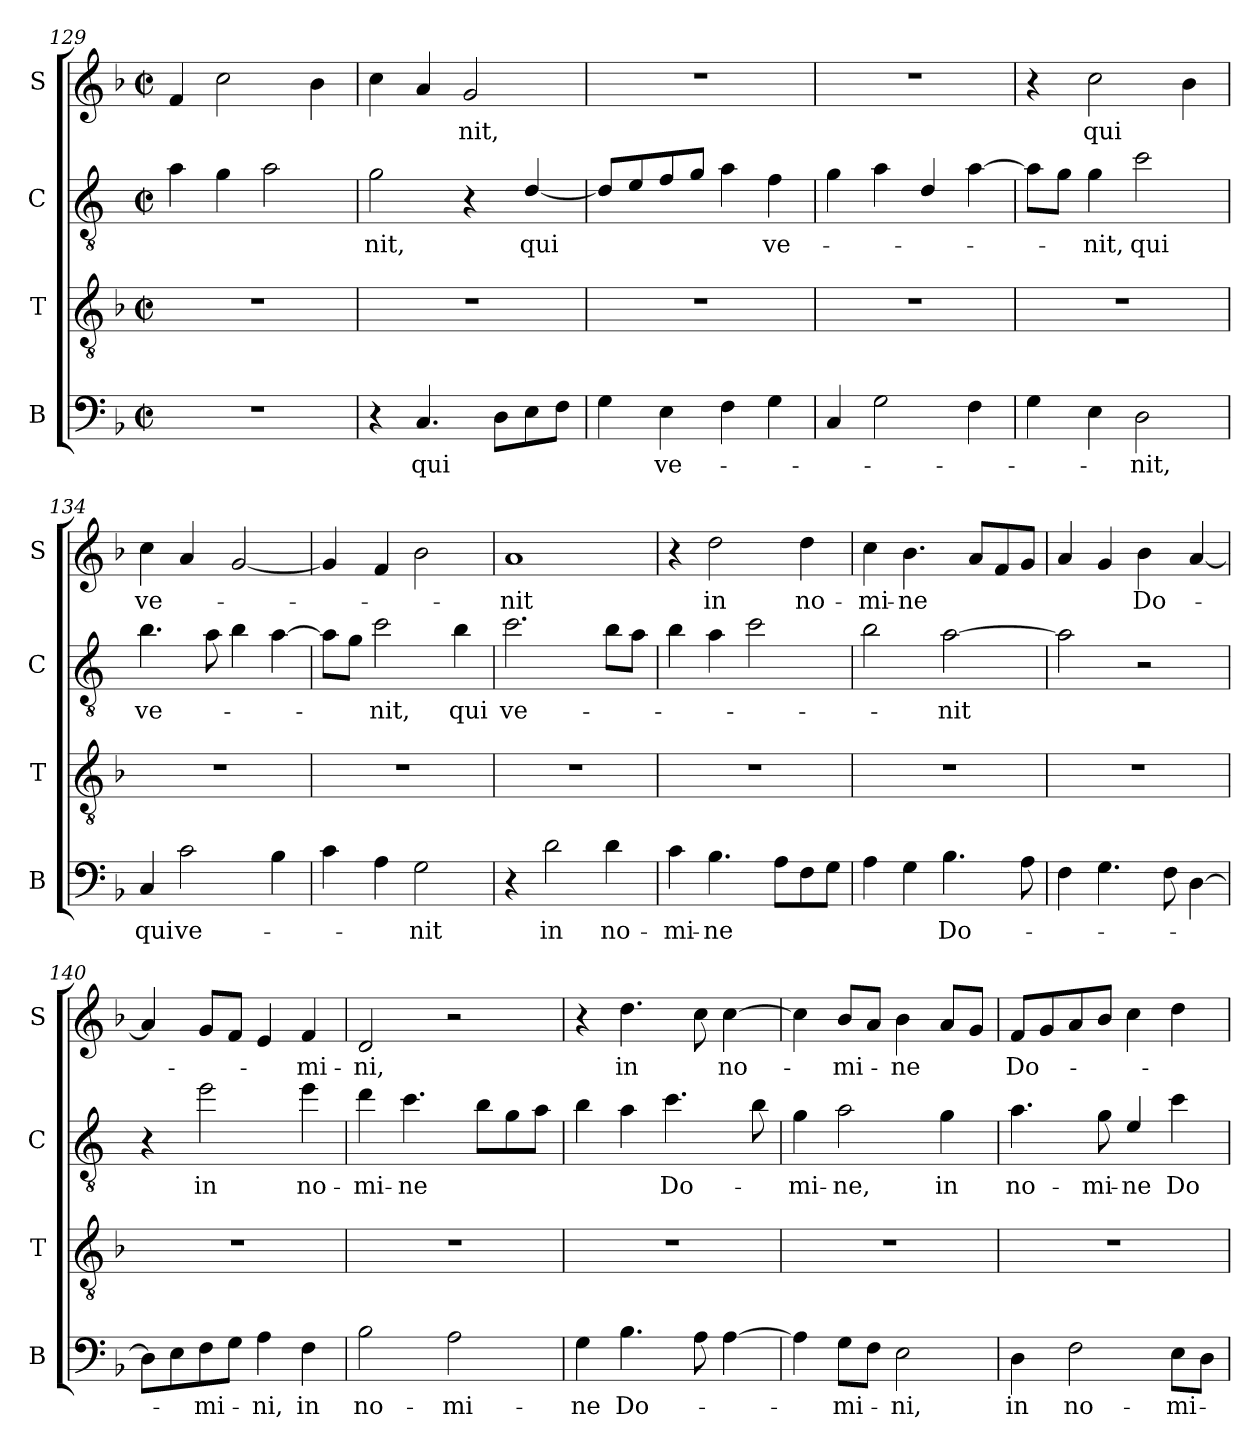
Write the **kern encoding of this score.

**kern	**text	**kern	**kern	**text	**kern	**text
*part4	*part4	*part3	*part2	*part2	*part1	*part1
*staff4	*staff4	*staff3	*staff2	*staff2	*staff1	*staff1
*I"B	*	*I"T	*I"C	*	*I"S	*
*I'B	*	*I'T	*I'C	*	*I'S	*
*clefF4	*	*clefGv2	*clefGv2	*	*clefG2	*
*	*	*	*ITrd4c7	*	*	*
*k[b-]	*	*k[b-]	*k[b-]	*	*k[b-]	*
*M2/2	*	*M2/2	*M2/2	*	*M2/2	*
*met(c|)	*	*met(c|)	*met(c|)	*	*met(c|)	*
=129	=129	=129	=129	=129	=129	=129
1r	.	1r	4d\	.	4f/	.
.	.	.	4c\	.	2cc\	.
.	.	.	2d\	.	.	.
.	.	.	.	.	4b-\	.
=130	=130	=130	=130	=130	=130	=130
!	!	!	!	!LO:LY:b	!	!
4r	.	1r	2c\	nit,	4cc\	.
!	!LO:LY:b	!	!	!	!	!
4.C/	qui	.	.	.	4a/	.
!	!	!	!	!	!	!LO:LY:b
.	.	.	4r	.	2g/	-nit,
8D\L	.	.	.	.	.	.
!	!	!	!	!LO:LY:b	!	!
8E\	.	.	[4G/	qui	.	.
8F\J	.	.	.	.	.	.
=131	=131	=131	=131	=131	=131	=131
4G\	.	1r	8G/L]	.	1r	.
.	.	.	8A/	.	.	.
!	!LO:LY:b	!	!	!	!	!
4E\	ve-	.	8B-/	.	.	.
.	.	.	8c/J	.	.	.
4F\	.	.	4d\	.	.	.
!	!	!	!	!LO:LY:b	!	!
4G\	.	.	4B-\	ve-	.	.
=132	=132	=132	=132	=132	=132	=132
4C/	.	1r	4c\	.	1r	.
2G\	.	.	4d\	.	.	.
.	.	.	4G/	.	.	.
4F\	.	.	[4d\	.	.	.
!!LO:LB:g=z
=133	=133	=133	=133	=133	=133	=133
4G\	.	1r	8d\L]	.	4r	.
.	.	.	8c\J	.	.	.
!	!	!	!	!LO:LY:b	!	!LO:LY:b
4E\	.	.	4c\	-nit,	2cc\	qui
!	!LO:LY:b	!	!	!LO:LY:b	!	!
2D\	-nit,	.	2f\	qui	.	.
.	.	.	.	.	4b-\	.
=134	=134	=134	=134	=134	=134	=134
!	!LO:LY:b	!	!	!LO:LY:b	!	!LO:LY:b
4C/	qui	1r	4.e\	ve-	4cc\	ve-
!	!LO:LY:b	!	!	!	!	!
2c\	ve-	.	.	.	4a/	.
.	.	.	8d\	.	.	.
.	.	.	4e\	.	[2g/	.
4B-\	.	.	[4d\	.	.	.
=135	=135	=135	=135	=135	=135	=135
4c\	.	1r	8d\L]	.	4g/]	.
.	.	.	8c\J	.	.	.
!	!	!	!	!LO:LY:b	!	!
4A\	.	.	2f\	-nit,	4f/	.
!	!LO:LY:b	!	!	!	!	!
2G\	-nit	.	.	.	2b-\	.
!	!	!	!	!LO:LY:b	!	!
.	.	.	4e\	qui	.	.
=136	=136	=136	=136	=136	=136	=136
!	!	!	!	!LO:LY:b	!	!LO:LY:b
4r	.	1r	2.f\	ve-	1a	-nit
!	!LO:LY:b	!	!	!	!	!
2d\	in	.	.	.	.	.
!	!LO:LY:b	!	!	!	!	!
4d\	no-	.	8e\L	.	.	.
.	.	.	8d\J	.	.	.
=137	=137	=137	=137	=137	=137	=137
!	!LO:LY:b	!	!	!	!	!
4c\	-mi-	1r	4e\	.	4r	.
!	!LO:LY:b	!	!	!	!	!LO:LY:b
4.B-\	-ne	.	4d\	.	2dd\	in
.	.	.	2f\	.	.	.
8A\L	.	.	.	.	.	.
!	!	!	!	!	!	!LO:LY:b
8F\	.	.	.	.	4dd\	no-
8G\J	.	.	.	.	.	.
=138	=138	=138	=138	=138	=138	=138
!	!	!	!	!	!	!LO:LY:b
4A\	.	1r	2e\	.	4cc\	-mi-
!	!	!	!	!	!	!LO:LY:b
4G\	.	.	.	.	4.b-\	-ne
!	!LO:LY:b	!	!	!LO:LY:b	!	!
4.B-\	Do-	.	[2d\	-nit	.	.
.	.	.	.	.	8a/L	.
.	.	.	.	.	8f/	.
8A\	.	.	.	.	8g/J	.
!!LO:LB:g=z
=139	=139	=139	=139	=139	=139	=139
4F\	.	1r	2d\]	.	4a/	.
4.G\	.	.	.	.	4g/	.
!	!	!	!	!	!	!LO:LY:b
.	.	.	2r	.	4b-\	Do-
8F\	.	.	.	.	.	.
[4D\	.	.	.	.	[4a/	.
=140	=140	=140	=140	=140	=140	=140
8D\L]	.	1r	4r	.	4a/]	.
8E\	.	.	.	.	.	.
!	!LO:LY:b	!	!	!LO:LY:b	!	!
8F\	-mi-	.	2a\	in	8g/L	.
8G\J	.	.	.	.	8f/J	.
!	!LO:LY:b	!	!	!	!	!
4A\	-ni,	.	.	.	4e/	.
!	!LO:LY:b	!	!	!LO:LY:b	!	!LO:LY:b
4F\	in	.	4a\	no-	4f/	-mi-
=141	=141	=141	=141	=141	=141	=141
!	!LO:LY:b	!	!	!LO:LY:b	!	!LO:LY:b
2B-\	no-	1r	4g\	-mi-	2d/	-ni,
!	!	!	!	!LO:LY:b	!	!
.	.	.	4.f\	-ne	.	.
!	!LO:LY:b	!	!	!	!	!
2A\	-mi-	.	.	.	2r	.
.	.	.	8e\L	.	.	.
.	.	.	8c\	.	.	.
.	.	.	8d\J	.	.	.
=142	=142	=142	=142	=142	=142	=142
!	!LO:LY:b	!	!	!	!	!
4G\	-ne	1r	4e\	.	4r	.
!	!LO:LY:b	!	!	!	!	!LO:LY:b
4.B-\	Do-	.	4d\	.	4.dd\	in
!	!	!	!	!LO:LY:b	!	!
.	.	.	4.f\	Do-	.	.
8A\	.	.	.	.	8cc\	.
!	!	!	!	!	!	!LO:LY:b
[4A\	.	.	.	.	[4cc\	no-
.	.	.	8e\	.	.	.
=143	=143	=143	=143	=143	=143	=143
!	!	!	!	!LO:LY:b	!	!
4A\]	.	1r	4c\	-mi-	4cc\]	.
!	!LO:LY:b	!	!	!LO:LY:b	!	!LO:LY:b
8G\L	-mi-	.	2d\	-ne,	8b-/L	-mi-
8F\J	.	.	.	.	8a/J	.
!	!LO:LY:b	!	!	!	!	!LO:LY:b
2E\	-ni,	.	.	.	4b-\	-ne
!	!	!	!	!LO:LY:b	!	!
.	.	.	4c\	in	8a/L	.
.	.	.	.	.	8g/J	.
!!LO:PB:g=z
=144	=144	=144	=144	=144	=144	=144
!	!LO:LY:b	!	!	!LO:LY:b	!	!LO:LY:b
4D\	in	1r	4.d\	no-	8f/L	Do-
.	.	.	.	.	8g/	.
!	!LO:LY:b	!	!	!	!	!
2F\	no-	.	.	.	8a/	.
!	!	!	!	!LO:LY:b	!	!
.	.	.	8c\	-mi-	8b-/J	.
!	!	!	!	!LO:LY:b	!	!
.	.	.	4A/	-ne	4cc\	.
!	!LO:LY:b	!	!	!LO:LY:b	!	!
8E\L	-mi-	.	4f\	Do-	4dd\	.
8D\J	.	.	.	.	.	.
=	=	=	=	=	=	=
*-	*-	*-	*-	*-	*-	*-
